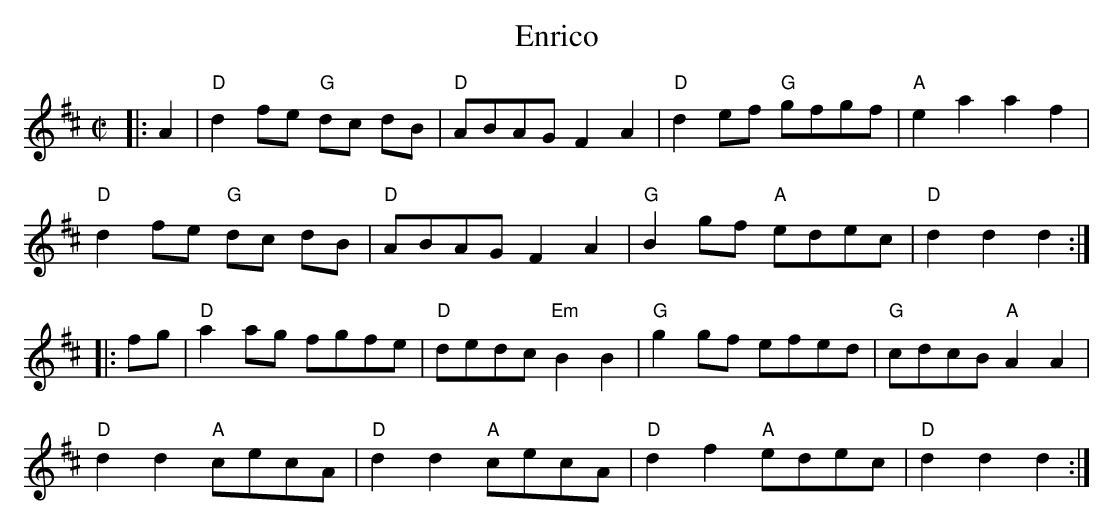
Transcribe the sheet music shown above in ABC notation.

X:1
T:Enrico
M:C|
L:1/8
K:D
|: A2 | "D" d2 fe "G" dc dB | "D" ABAG F2 A2 | "D" d2 ef "G" gfgf |\
    "A" e2 a2 a2 f2 |
"D" d2 fe "G" dc dB | "D" ABAG F2 A2 | "G" B2 gf "A" edec | "D" d2 d2 d2 :|
|: fg | "D" a2 ag fgfe | "D" dedc "Em" B2 B2 | "G" g2 gf efed |\
    "G" cdcB "A" A2 A2 |
"D" d2 d2 "A" cecA | "D" d2 d2 "A" cecA | "D" d2 f2 "A" edec | "D" d2 d2 d2 :|
